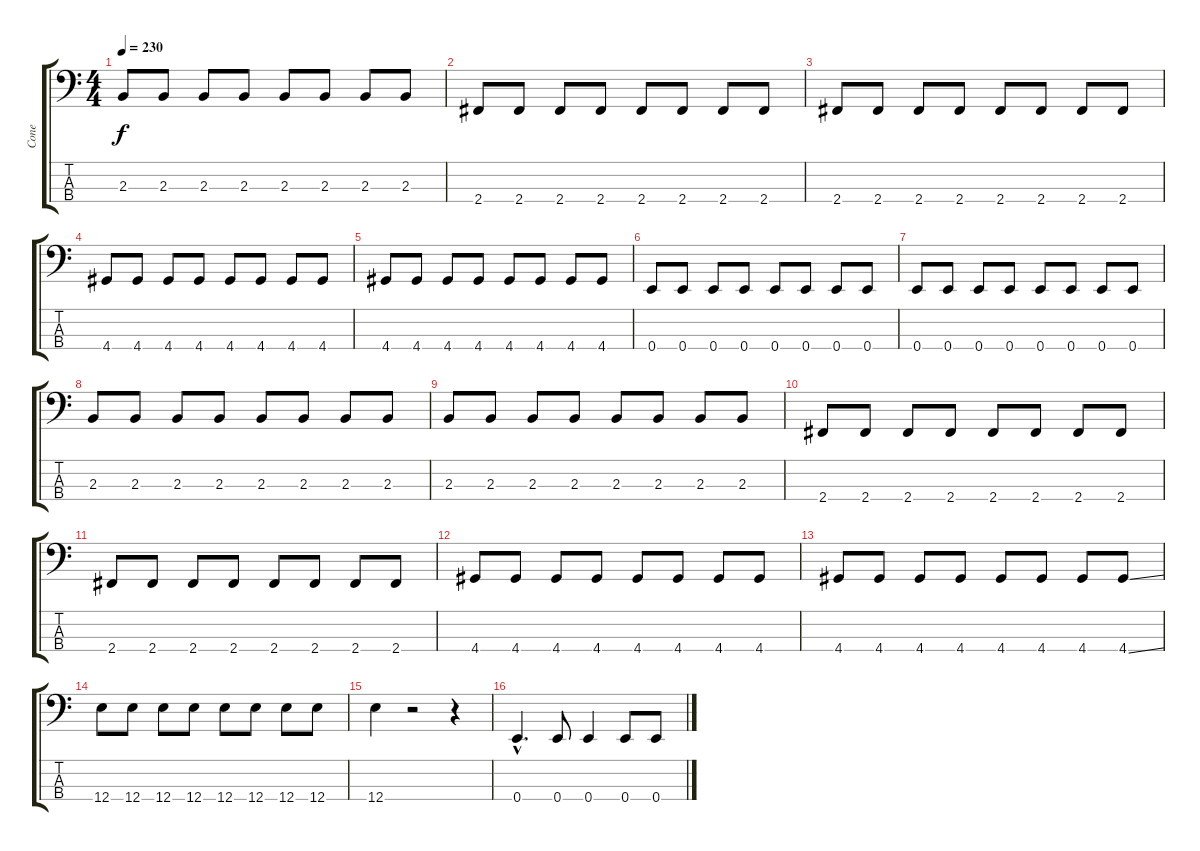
\track ("Cone" "Cone") {instrument electricbasspick}
\staff {score tabs}
\tuning (G2 D2 A1 E1) {hide}
\ts (4 4)
\tempo 230
\clef f4
\ks c
2.3.8{dy f} 2.3.8 2.3.8 2.3.8 2.3.8 2.3.8 2.3.8 2.3.8 |
2.4.8 2.4.8 2.4.8 2.4.8 2.4.8 2.4.8 2.4.8 2.4.8 |
2.4.8 2.4.8 2.4.8 2.4.8 2.4.8 2.4.8 2.4.8 2.4.8 |
4.4.8 4.4.8 4.4.8 4.4.8 4.4.8 4.4.8 4.4.8 4.4.8 |
4.4.8 4.4.8 4.4.8 4.4.8 4.4.8 4.4.8 4.4.8 4.4.8 |
0.4.8 0.4.8 0.4.8 0.4.8 0.4.8 0.4.8 0.4.8 0.4.8 |
0.4.8 0.4.8 0.4.8 0.4.8 0.4.8 0.4.8 0.4.8 0.4.8 |
2.3.8 2.3.8 2.3.8 2.3.8 2.3.8 2.3.8 2.3.8 2.3.8 |
2.3.8 2.3.8 2.3.8 2.3.8 2.3.8 2.3.8 2.3.8 2.3.8 |
2.4.8 2.4.8 2.4.8 2.4.8 2.4.8 2.4.8 2.4.8 2.4.8 |
2.4.8 2.4.8 2.4.8 2.4.8 2.4.8 2.4.8 2.4.8 2.4.8 |
4.4.8 4.4.8 4.4.8 4.4.8 4.4.8 4.4.8 4.4.8 4.4.8 |
4.4.8 4.4.8 4.4.8 4.4.8 4.4.8 4.4.8 4.4.8 4.4{ss}.8 |
12.4.8 12.4.8 12.4.8 12.4.8 12.4.8 12.4.8 12.4.8 12.4.8 |
12.4.4 r.2 r.4 |
0.4{hac}.4{d} 0.4.8 0.4.4 0.4.8 0.4.8
